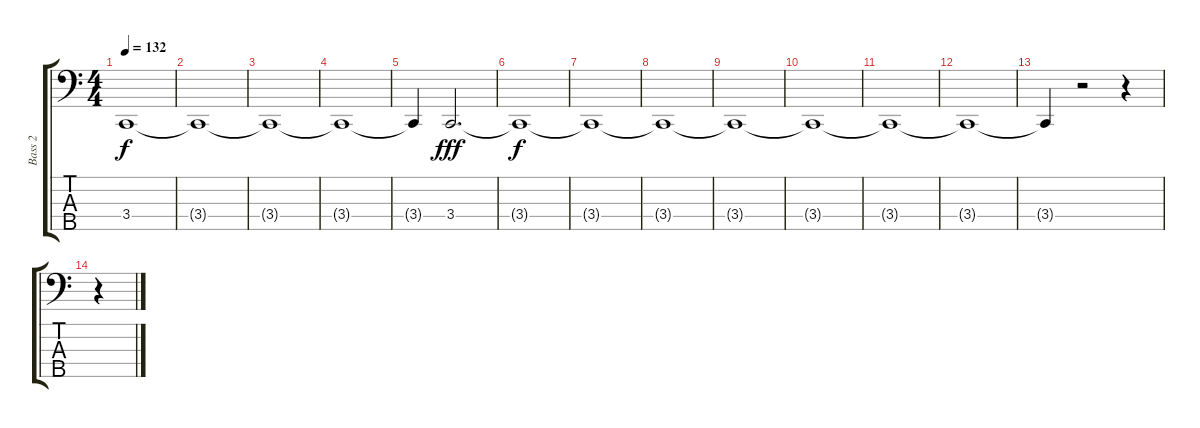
\track ("Bass 2" "Bass 2") {instrument pad3polysynth}
\staff {score tabs}
\tuning (D3 G2 D2 A1 E1) {hide}
\ts (4 4)
\tempo 132
\clef f4
\ks c
3.4{t}.1{dy f} |
3.4{t}.1 |
3.4{t}.1 |
3.4{t}.1 |
3.4{t}.4 3.4.2{d dy fff volume 12} |
3.4{t}.1{dy f volume 11} |
3.4{t}.1{volume 10} |
3.4{t}.1{volume 9} |
3.4{t}.1{volume 8} |
3.4{t}.1{volume 7} |
3.4{t}.1{volume 3} |
3.4{t}.1{volume 1} |
3.4{t}.4 r.2 r.4 |
r.4
